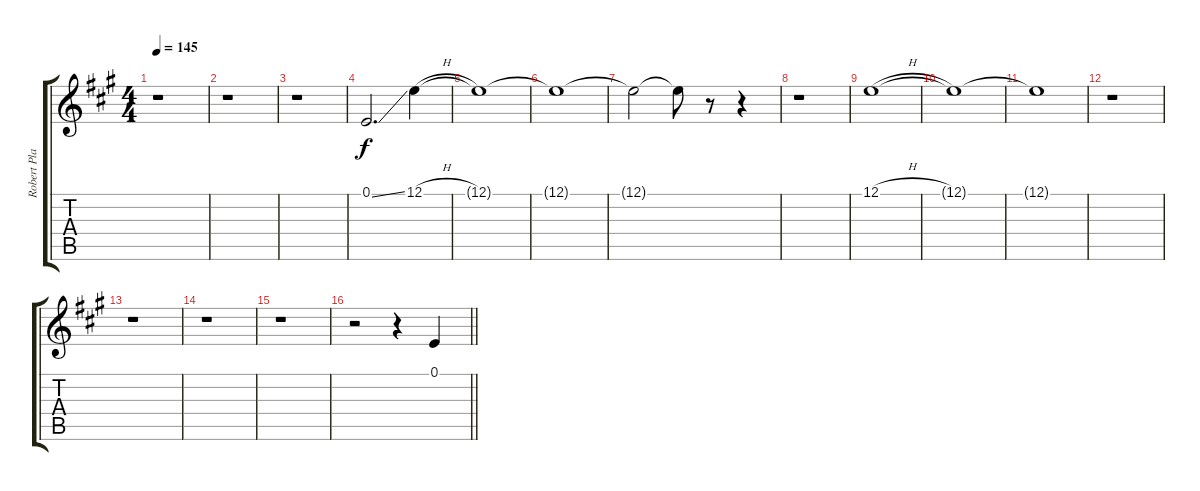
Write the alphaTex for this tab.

\track ("Robert Plant - Vocal" "Robert Pla") {instrument flute}
\staff {score tabs}
\tuning (E4 B3 G3 D3 A2 E2) {hide}
\ts (4 4)
\tempo 145
\clef g2
\ks a
r.1{dy ff} |
r.1 |
r.1 |
0.1{ss}.2{d dy f} 12.1{h}.4 |
12.1{t}.1 |
12.1{t}.1 |
12.1{t}.2 12.1{t}.8 r.8 r.4 |
r.1 |
12.1{h}.1 |
12.1{t}.1 |
12.1{t}.1 |
r.1 |
r.1 |
r.1 |
r.1 |
\barLineRight lightlight
r.2 r.4 0.1.4
